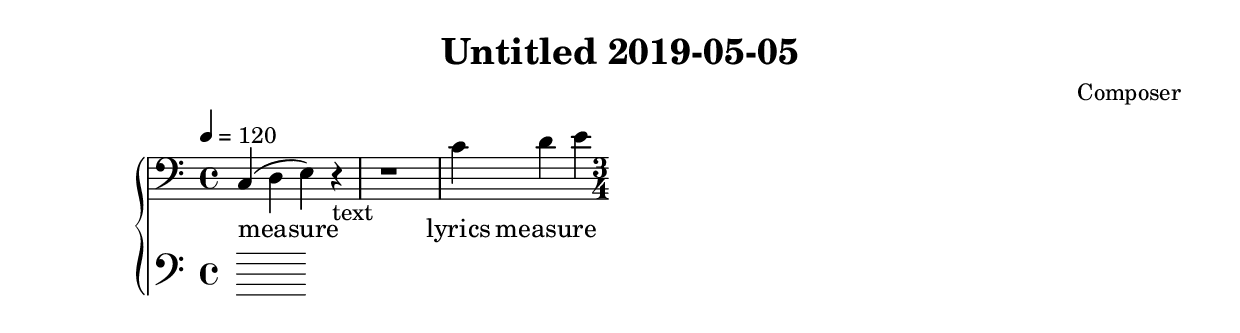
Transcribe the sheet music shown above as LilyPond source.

\version "2.18.2"
\language "english"
% 2019/05/05 w18/7 6:21pm
\header {
  title = "Untitled 2019-05-05"
  composer = "Composer"
}

\score {

  
  \relative c {
  
    \new PianoStaff <<
      \new Staff {
        \tempo 4= 120
        
        \clef bass
        %\key d \major


        c (d4 e )  r _"text"
        r1
        c'4 d e

        
        
        \time 3/4
        
      }
      \addlyrics {
        measure 
        lyrics measure
      }
      \new Staff {
        \clef bass
        %<c, e g>1
      }
      
    >>
      
  }
  
    

  \layout {}
  \midi {}
}